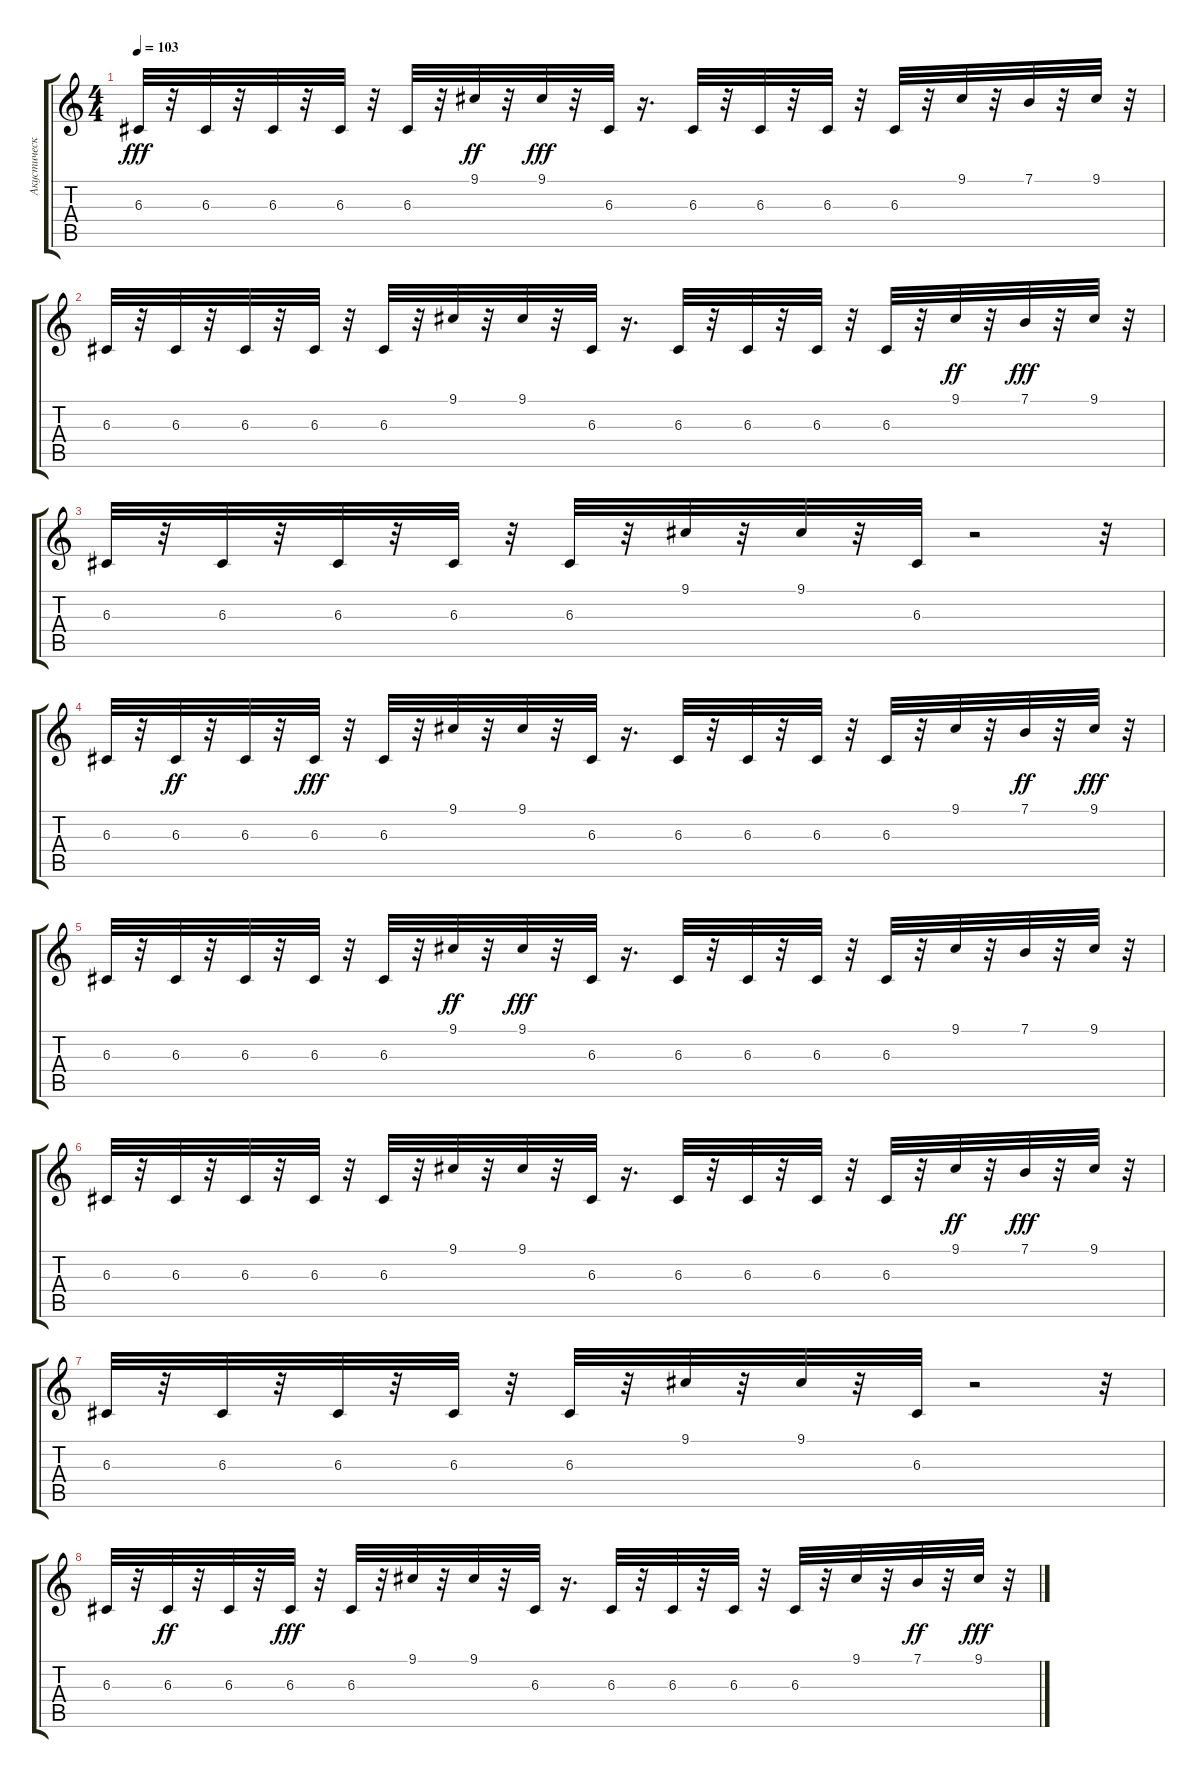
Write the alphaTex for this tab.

\track ("Акустический Гранд Роял" "Акустическ") {instrument acousticgrandpiano}
\staff {score tabs}
\tuning (E4 B3 G3 D3 A2 E2) {hide}
\ts (4 4)
\tempo 103
\clef g2
\ks c
6.3.32{dy fff} r.32 6.3.32 r.32 6.3.32 r.32 6.3.32 r.32 6.3.32 r.32 9.1.32{dy ff} r.32 9.1.32{dy fff} r.32 6.3.32 r.16{d} 6.3.32 r.32 6.3.32 r.32 6.3.32 r.32 6.3.32 r.32 9.1.32 r.32 7.1.32 r.32 9.1.32 r.32 |
6.3.32 r.32 6.3.32 r.32 6.3.32 r.32 6.3.32 r.32 6.3.32 r.32 9.1.32 r.32 9.1.32 r.32 6.3.32 r.16{d} 6.3.32 r.32 6.3.32 r.32 6.3.32 r.32 6.3.32 r.32 9.1.32{dy ff} r.32 7.1.32{dy fff} r.32 9.1.32 r.32 |
6.3.32 r.32 6.3.32 r.32 6.3.32 r.32 6.3.32 r.32 6.3.32 r.32 9.1.32 r.32 9.1.32 r.32 6.3.32 r.2 r.32 |
6.3.32 r.32 6.3.32{dy ff} r.32 6.3.32 r.32 6.3.32{dy fff} r.32 6.3.32 r.32 9.1.32 r.32 9.1.32 r.32 6.3.32 r.16{d} 6.3.32 r.32 6.3.32 r.32 6.3.32 r.32 6.3.32 r.32 9.1.32 r.32 7.1.32{dy ff} r.32 9.1.32{dy fff} r.32 |
6.3.32 r.32 6.3.32 r.32 6.3.32 r.32 6.3.32 r.32 6.3.32 r.32 9.1.32{dy ff} r.32 9.1.32{dy fff} r.32 6.3.32 r.16{d} 6.3.32 r.32 6.3.32 r.32 6.3.32 r.32 6.3.32 r.32 9.1.32 r.32 7.1.32 r.32 9.1.32 r.32 |
6.3.32 r.32 6.3.32 r.32 6.3.32 r.32 6.3.32 r.32 6.3.32 r.32 9.1.32 r.32 9.1.32 r.32 6.3.32 r.16{d} 6.3.32 r.32 6.3.32 r.32 6.3.32 r.32 6.3.32 r.32 9.1.32{dy ff} r.32 7.1.32{dy fff} r.32 9.1.32 r.32 |
6.3.32 r.32 6.3.32 r.32 6.3.32 r.32 6.3.32 r.32 6.3.32 r.32 9.1.32 r.32 9.1.32 r.32 6.3.32 r.2 r.32 |
6.3.32 r.32 6.3.32{dy ff} r.32 6.3.32 r.32 6.3.32{dy fff} r.32 6.3.32 r.32 9.1.32 r.32 9.1.32 r.32 6.3.32 r.16{d} 6.3.32 r.32 6.3.32 r.32 6.3.32 r.32 6.3.32 r.32 9.1.32 r.32 7.1.32{dy ff} r.32 9.1.32{dy fff} r.32
